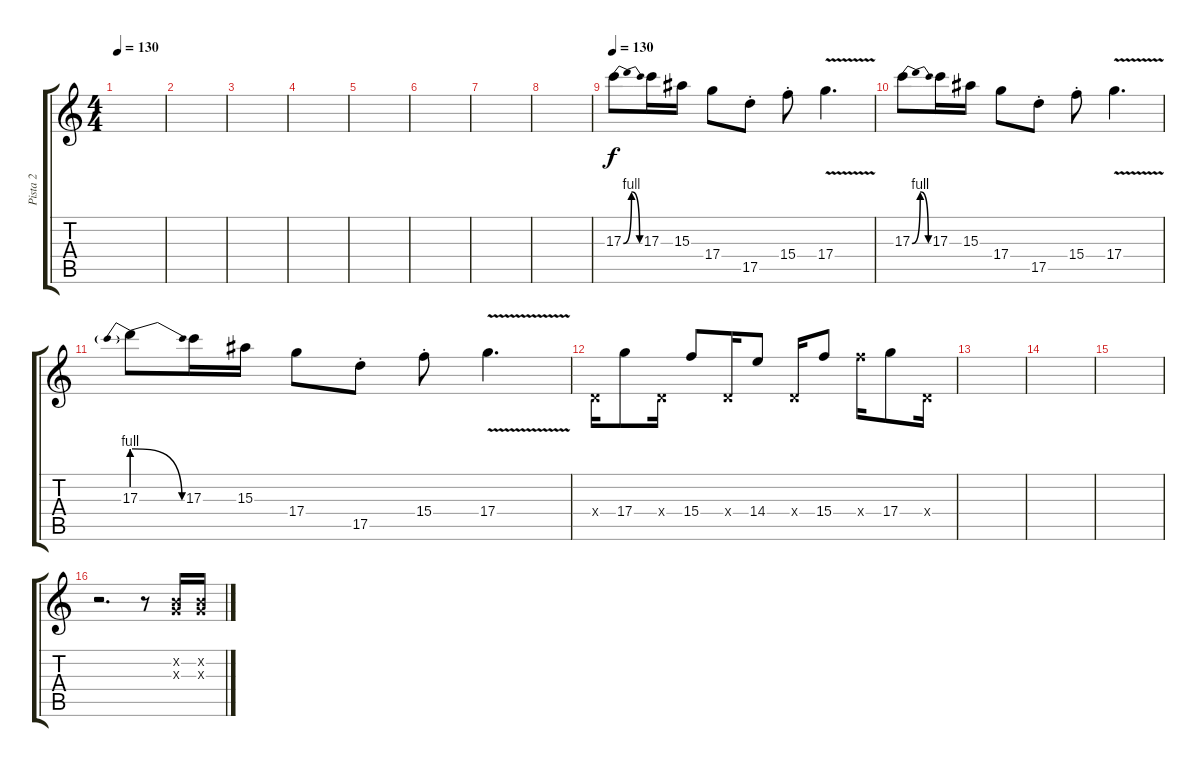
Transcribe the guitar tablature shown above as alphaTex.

\track ("Pista 2" "Pista 2") {instrument overdrivenguitar}
\staff {score tabs}
\tuning (E4 B3 G3 D3 A2 E2) {hide}
\ts (4 4)
\tempo 130
\clef g2
\ks c
|
|
|
|
|
|
|
|
\tempo 130
17.3{be (bendrelease 0 0 30 4 39 4 60 0)}.8 17.3.16 15.3.16 17.4.8 17.5{st}.8 15.4{st}.8 17.4{v}.4{d} |
17.3{be (bendrelease 0 0 30 4 40 4 60 0)}.8 17.3.16 15.3.16 17.4.8 17.5{st}.8 15.4{st}.8 17.4{v}.4{d} |
17.3{be (prebendrelease 0 4 60 0)}.8 17.3.16 15.3.16 17.4.8 17.5{st}.8 15.4{st}.8 17.4{v}.4{d} |
0.4{x}.16 17.4.8 0.4{x}.16 15.4.8 0.4{x}.16 14.4.8 0.4{x}.16 15.4.8 15.4{x}.16 17.4.8 0.4{x}.16 |
|
|
|
r.2{d} r.8 (0.2{x} 0.3{x}).16 (0.2{x} 0.3{x}).16
